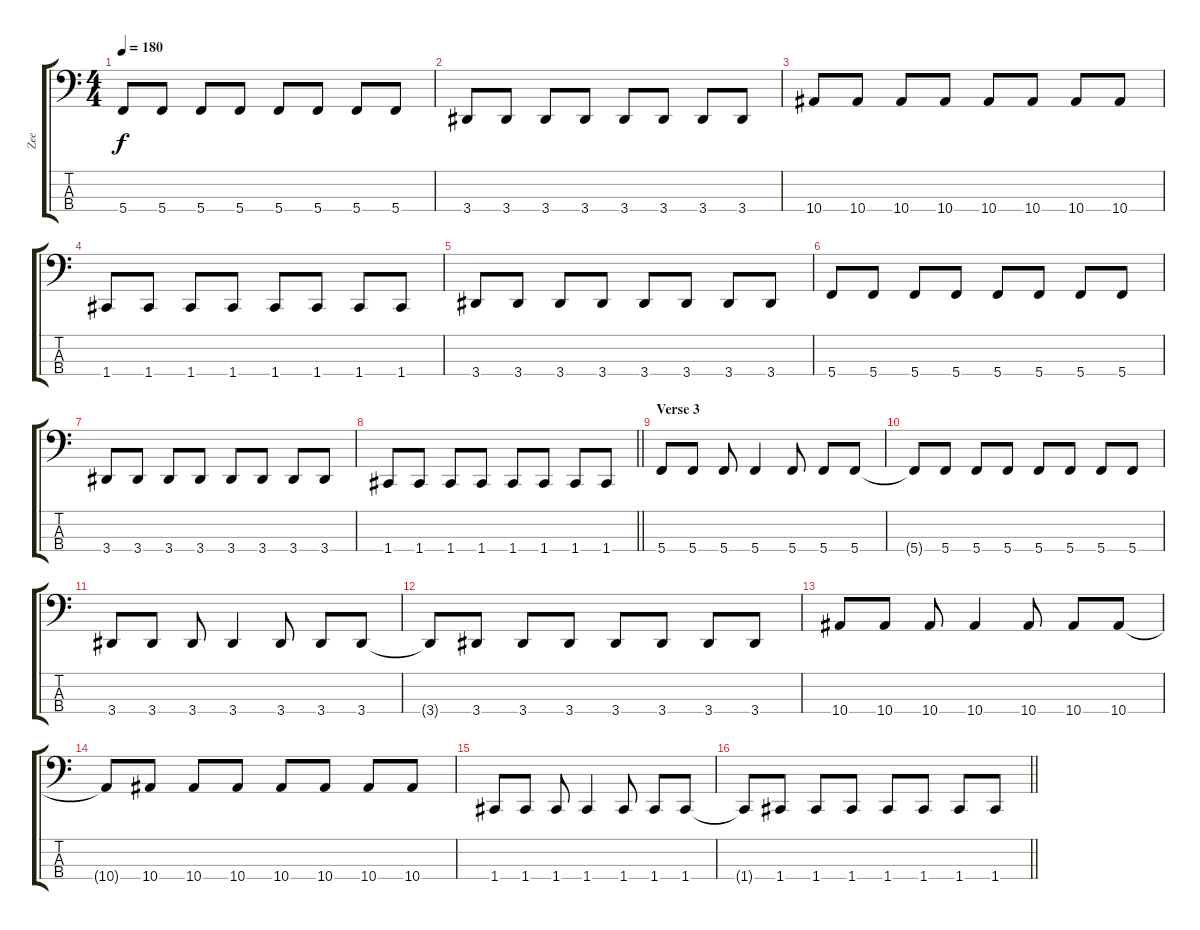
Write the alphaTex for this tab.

\track ("Zee" "Zee") {instrument electricbassfinger}
\staff {score tabs}
\tuning (F2 C2 G1 C1) {hide}
\ts (4 4)
\tempo 180
\clef f4
\ks c
5.4.8{dy f} 5.4.8 5.4.8 5.4.8 5.4.8 5.4.8 5.4.8 5.4.8 |
3.4.8 3.4.8 3.4.8 3.4.8 3.4.8 3.4.8 3.4.8 3.4.8 |
10.4.8 10.4.8 10.4.8 10.4.8 10.4.8 10.4.8 10.4.8 10.4.8 |
1.4.8 1.4.8 1.4.8 1.4.8 1.4.8 1.4.8 1.4.8 1.4.8 |
3.4.8 3.4.8 3.4.8 3.4.8 3.4.8 3.4.8 3.4.8 3.4.8 |
5.4.8 5.4.8 5.4.8 5.4.8 5.4.8 5.4.8 5.4.8 5.4.8 |
3.4.8 3.4.8 3.4.8 3.4.8 3.4.8 3.4.8 3.4.8 3.4.8 |
\barLineRight lightlight
1.4.8 1.4.8 1.4.8 1.4.8 1.4.8 1.4.8 1.4.8 1.4.8 |
\section ("" "Verse 3")
5.4.8 5.4.8 5.4.8 5.4.4 5.4.8 5.4.8 5.4.8 |
5.4{t}.8 5.4.8 5.4.8 5.4.8 5.4.8 5.4.8 5.4.8 5.4.8 |
3.4.8 3.4.8 3.4.8 3.4.4 3.4.8 3.4.8 3.4.8 |
3.4{t}.8 3.4.8 3.4.8 3.4.8 3.4.8 3.4.8 3.4.8 3.4.8 |
10.4.8 10.4.8 10.4.8 10.4.4 10.4.8 10.4.8 10.4.8 |
10.4{t}.8 10.4.8 10.4.8 10.4.8 10.4.8 10.4.8 10.4.8 10.4.8 |
1.4.8 1.4.8 1.4.8 1.4.4 1.4.8 1.4.8 1.4.8 |
\barLineRight lightlight
1.4{t}.8 1.4.8 1.4.8 1.4.8 1.4.8 1.4.8 1.4.8 1.4.8
